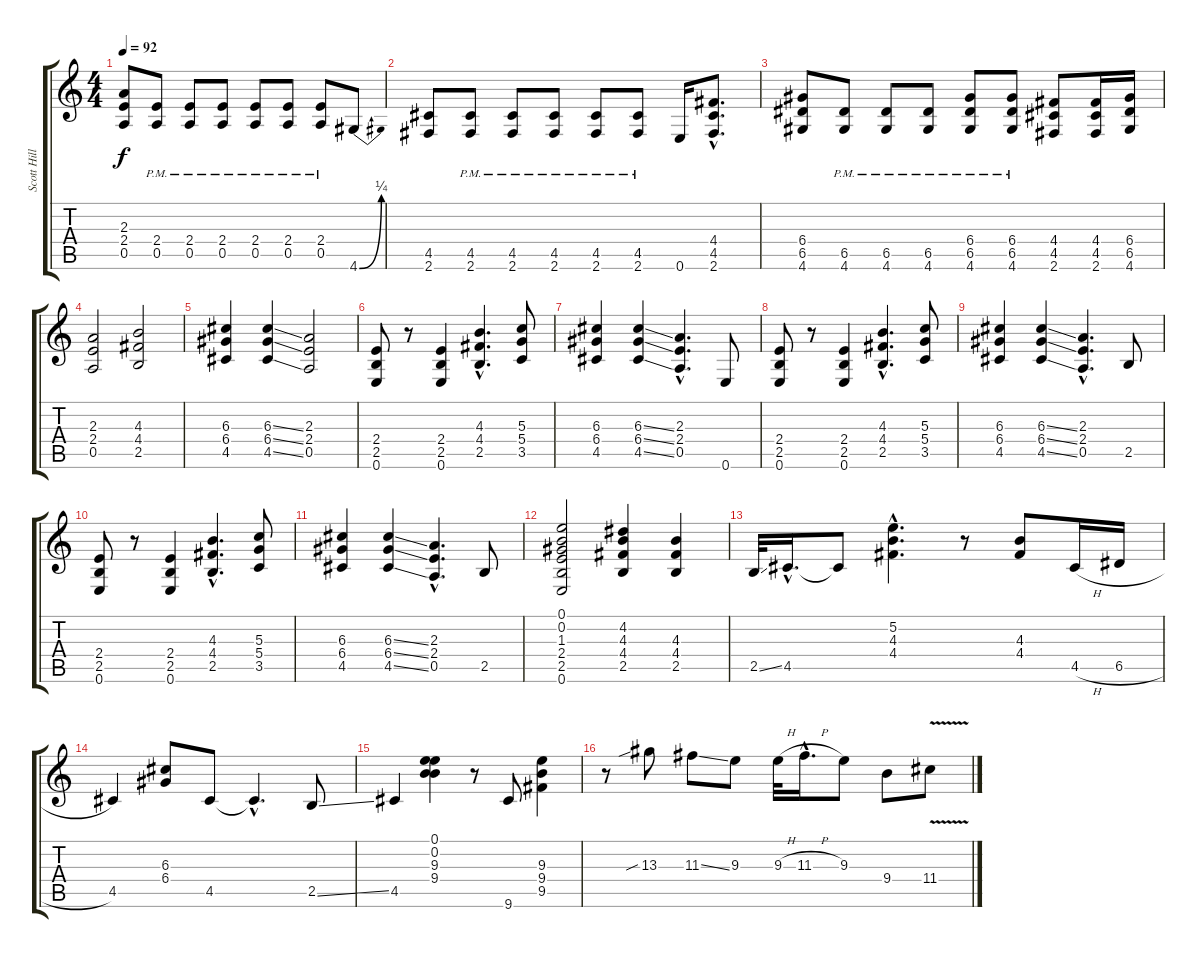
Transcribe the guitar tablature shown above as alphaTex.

\track ("Scott Hill" "Scott Hill") {instrument overdrivenguitar}
\staff {score tabs}
\tuning (E4 B3 G3 D3 A2 E2) {hide}
\ts (4 4)
\tempo 92
\clef g2
\ks c
(2.3 2.4 0.5).8{dy f} (2.4{pm} 0.5{pm}).8 (2.4{pm} 0.5{pm}).8 (2.4{pm} 0.5{pm}).8 (2.4{pm} 0.5{pm}).8 (2.4{pm} 0.5{pm}).8 (2.4{pm} 0.5{pm}).8 4.6{be (bend 0 0 60 1)}.8 |
(4.5 2.6).8 (4.5{pm} 2.6{pm}).8 (4.5{pm} 2.6{pm}).8 (4.5{pm} 2.6{pm}).8 (4.5{pm} 2.6{pm}).8 (4.5{pm} 2.6{pm}).8 0.6.16 (4.4{hac} 4.5{hac} 2.6{hac}).8{d} |
(6.4 6.5 4.6).8 (6.5{pm} 4.6{pm}).8 (6.5{pm} 4.6{pm}).8 (6.5{pm} 4.6{pm}).8 (6.4{pm} 6.5{pm} 4.6{pm}).8 (6.4{pm} 6.5{pm} 4.6{pm}).8 (4.4 4.5 2.6).8 (4.4 4.5 2.6).16 (6.4 6.5 4.6).16 |
(2.3 2.4 0.5).2 (4.3 4.4 2.5).2 |
(6.3 6.4 4.5).4 (6.3{ss} 6.4{ss} 4.5{ss}).4 (2.3 2.4 0.5).2 |
(2.4 2.5 0.6).8 r.8 (2.4 2.5 0.6).4 (4.3{hac} 4.4{hac} 2.5{hac}).4{d} (5.3 5.4 3.5).8 |
(6.3 6.4 4.5).4 (6.3{ss} 6.4{ss} 4.5{ss}).4 (2.3{hac} 2.4{hac} 0.5{hac}).4{d} 0.6.8 |
(2.4 2.5 0.6).8 r.8 (2.4 2.5 0.6).4 (4.3{hac} 4.4{hac} 2.5{hac}).4{d} (5.3 5.4 3.5).8 |
(6.3 6.4 4.5).4 (6.3{ss} 6.4{ss} 4.5{ss}).4 (2.3{hac} 2.4{hac} 0.5{hac}).4{d} 2.5.8 |
(2.4 2.5 0.6).8 r.8 (2.4 2.5 0.6).4 (4.3{hac} 4.4{hac} 2.5{hac}).4{d} (5.3 5.4 3.5).8 |
(6.3 6.4 4.5).4 (6.3{ss} 6.4{ss} 4.5{ss}).4 (2.3{hac} 2.4{hac} 0.5{hac}).4{d} 2.5.8 |
(0.1 0.2 1.3 2.4 2.5 0.6).2 (4.2 4.3 4.4 2.5).4 (4.3 4.4 2.5).4 |
2.5{ss}.32 4.5{hac}.16{d} 4.5{t}.8 (5.2{hac} 4.3{hac} 4.4{hac}).4{d} r.8 (4.3 4.4).8 4.5{h}.16 6.5{h}.16 |
4.5.4 (6.3 6.4).8 4.5.8 4.5{hac t}.4{d} 2.5{ss}.8 |
4.5.4 (0.1 0.2 9.3 9.4).4 r.8 9.6.8 (9.3 9.4 9.5).4 |
r.8 13.3{sib}.8 11.3{ss}.8 9.3.8 9.3{h}.32 11.3{h hac}.16{d} 9.3.8 9.4.8 11.4{v}.8
